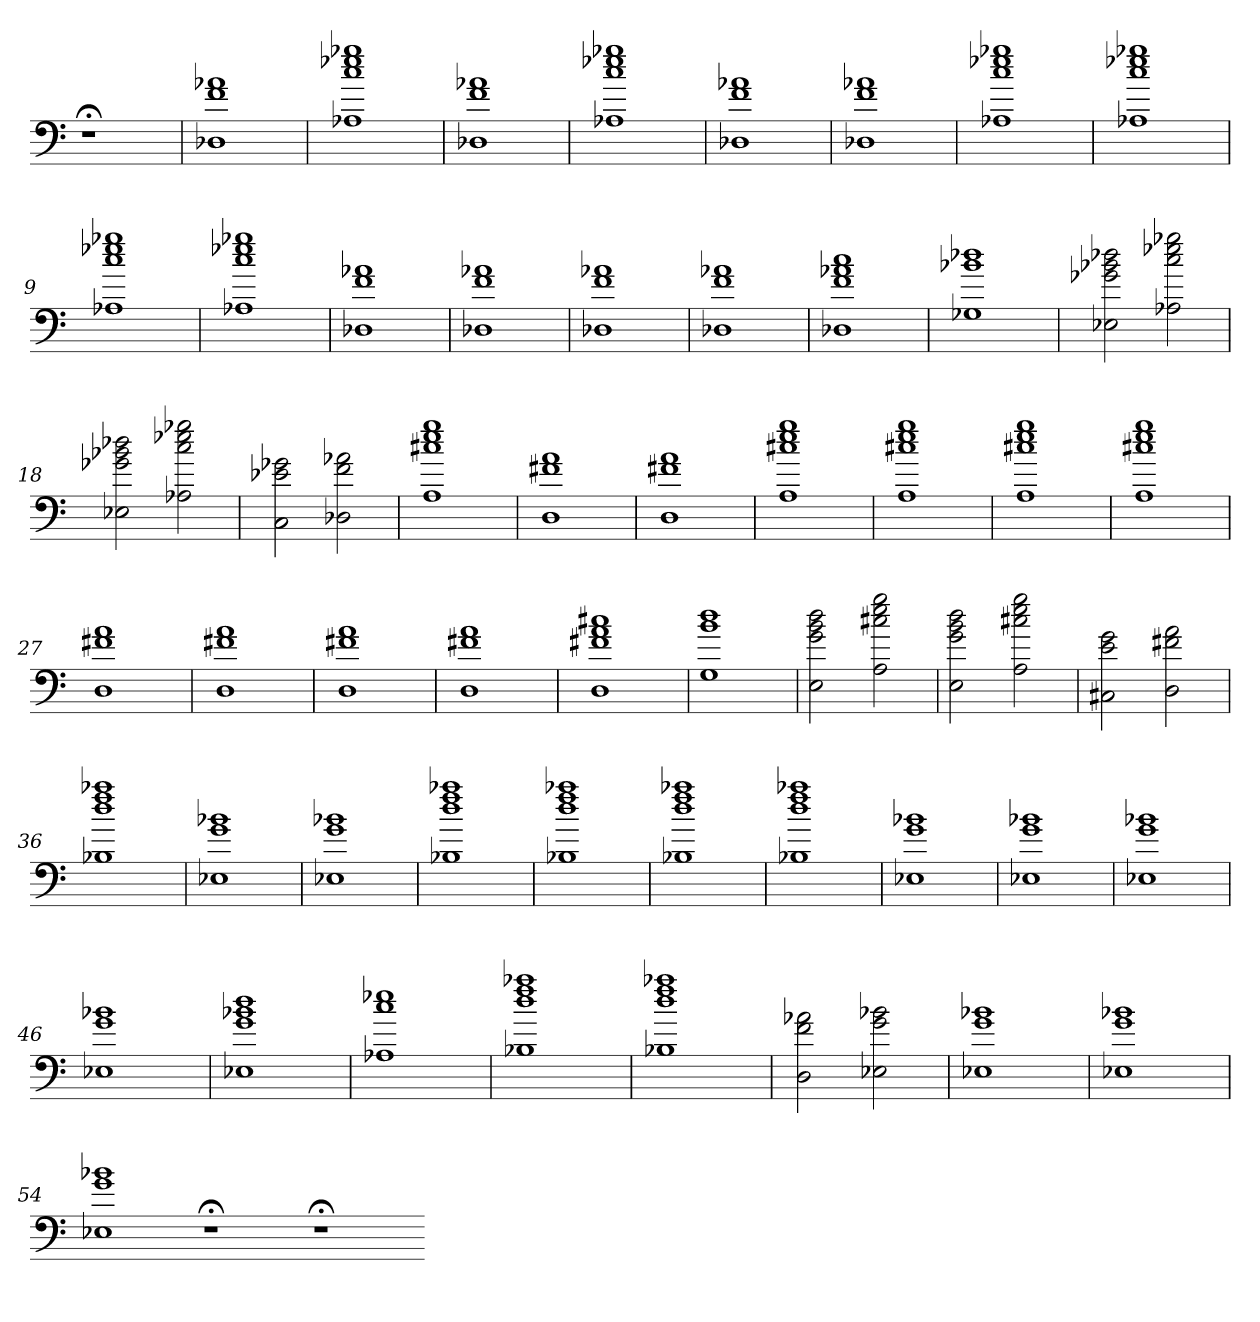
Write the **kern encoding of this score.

**kern
*part1
*staff1
=
1r;<
=1
1D-X 1f 1a-X
=2
1A-X 1cc 1ee-X 1gg-X
=3
1D-X 1f 1a-X
=4
1A-X 1cc 1ee-X 1gg-X
=5
1D-X 1f 1a-X
=6
1D-X 1f 1a-X
=7
1A-X 1cc 1ee-X 1gg-X
=8
1A-X 1cc 1ee-X 1gg-X
=9
1A-X 1cc 1ee-X 1gg-X
=10
1A-X 1cc 1ee-X 1gg-X
=11
1D-X 1f 1a-X
=12
1D-X 1f 1a-X
=13
1D-X 1f 1a-X
=14
1D-X 1f 1a-X
=15
1D-X 1f 1a-X 1cc
=16
1G-X 1b-X 1dd-X
=17
2E-X 2g-X 2b-X 2dd-X
2A-X 2cc 2ee-X 2gg-X
=18
2E-X 2g-X 2b-X 2dd-X
2A-X 2cc 2ee-X 2gg-X
=19
2C 2e-X 2g-X
2D-X 2f 2a-X
=20
1A 1cc#X 1ee 1gg
=21
1D 1f#X 1a
=22
1D 1f#X 1a
=23
1A 1cc#X 1ee 1gg
=24
1A 1cc#X 1ee 1gg
=25
1A 1cc#X 1ee 1gg
=26
1A 1cc#X 1ee 1gg
=27
1D 1f#X 1a
=28
1D 1f#X 1a
=29
1D 1f#X 1a
=30
1D 1f#X 1a
=31
1D 1f#X 1a 1cc#X
=32
1G 1b 1dd
=33
2E 2g 2b 2dd
2A 2cc#X 2ee 2gg
=34
2E 2g 2b 2dd
2A 2cc#X 2ee 2gg
=35
2C#X 2e 2g
2D 2f#X 2a
=36
1B-X 1dd 1ff 1aa-X
=37
1E-X 1g 1b-X
=38
1E-X 1g 1b-X
=39
1B-X 1dd 1ff 1aa-X
=40
1B-X 1dd 1ff 1aa-X
=41
1B-X 1dd 1ff 1aa-X
=42
1B-X 1dd 1ff 1aa-X
=43
1E-X 1g 1b-X
=44
1E-X 1g 1b-X
=45
1E-X 1g 1b-X
=46
1E-X 1g 1b-X
=47
1E-X 1g 1b-X 1dd
=48
1A-X 1cc 1ee-X
=49
1B-X 1dd 1ff 1aa-X
=50
1B-X 1dd 1ff 1aa-X
=51
2D 2f 2a-X
2E-X 2g 2b-X
=52
1E-X 1g 1b-X
=53
1E-X 1g 1b-X
=54
1E-X 1g 1b-X
1r;<
1r;<
=-
*-
